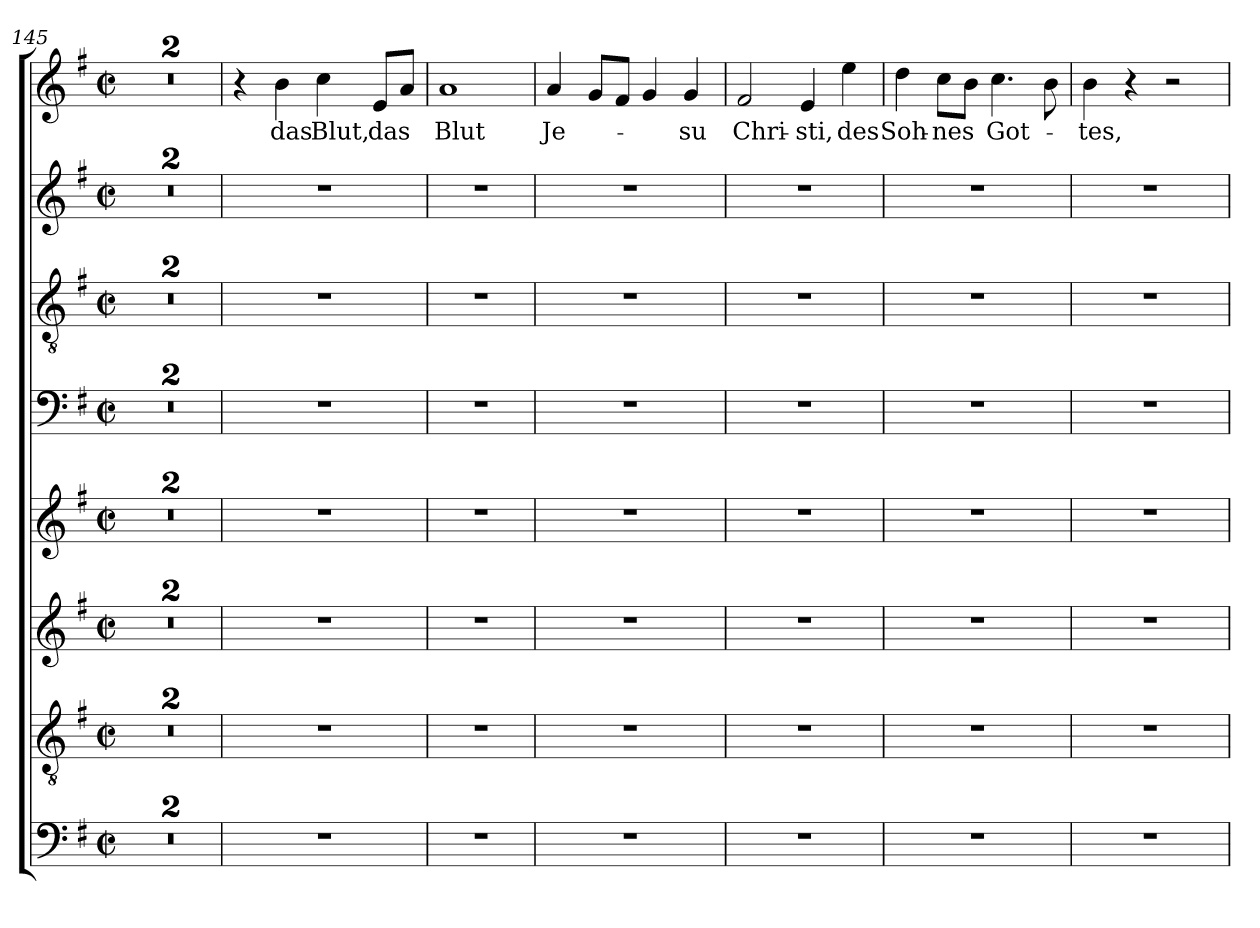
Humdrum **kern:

**kern	**kern	**kern	**kern	**kern	**kern	**kern	**kern	**text
*part8	*part7	*part6	*part5	*part4	*part3	*part2	*part1	*part1
*staff8	*staff7	*staff6	*staff5	*staff4	*staff3	*staff2	*staff1	*staff1
*clefF4	*clefGv2	*clefG2	*clefG2	*clefF4	*clefGv2	*clefG2	*clefG2	*
*k[f#]	*k[f#]	*k[f#]	*k[f#]	*k[f#]	*k[f#]	*k[f#]	*k[f#]	*
*G:	*G:	*G:	*G:	*G:	*G:	*G:	*G:	*
*M2/2	*M2/2	*M2/2	*M2/2	*M2/2	*M2/2	*M2/2	*M2/2	*
*met(c|)	*met(c|)	*met(c|)	*met(c|)	*met(c|)	*met(c|)	*met(c|)	*met(c|)	*
=145	=145	=145	=145	=145	=145	=145	=145	=145
1r	1r	1r	1r	1r	1r	1r	1r	.
=146	=146	=146	=146	=146	=146	=146	=146	=146
1r	1r	1r	1r	1r	1r	1r	1r	.
=147	=147	=147	=147	=147	=147	=147	=147	=147
1r	1r	1r	1r	1r	1r	1r	4r	.
!	!	!	!	!	!	!	!	!LO:LY:b
.	.	.	.	.	.	.	4b\	das
!	!	!	!	!	!	!	!	!LO:LY:b
.	.	.	.	.	.	.	4cc\	Blut,
!	!	!	!	!	!	!	!	!LO:LY:b
.	.	.	.	.	.	.	8e/L	das
.	.	.	.	.	.	.	8a/J	.
=148	=148	=148	=148	=148	=148	=148	=148	=148
!	!	!	!	!	!	!	!	!LO:LY:b
1r	1r	1r	1r	1r	1r	1r	1a	Blut
=149	=149	=149	=149	=149	=149	=149	=149	=149
!	!	!	!	!	!	!	!	!LO:LY:b
1r	1r	1r	1r	1r	1r	1r	4a/	Je-
.	.	.	.	.	.	.	8g/L	.
.	.	.	.	.	.	.	8f#/J	.
.	.	.	.	.	.	.	4g/	.
!	!	!	!	!	!	!	!	!LO:LY:b
.	.	.	.	.	.	.	4g/	-su
=150	=150	=150	=150	=150	=150	=150	=150	=150
!	!	!	!	!	!	!	!	!LO:LY:b
1r	1r	1r	1r	1r	1r	1r	2f#/	Chri-
!	!	!	!	!	!	!	!	!LO:LY:b
.	.	.	.	.	.	.	4e/	-sti,
!	!	!	!	!	!	!	!	!LO:LY:b
.	.	.	.	.	.	.	4ee\	des
!!LO:LB:g=z
=151	=151	=151	=151	=151	=151	=151	=151	=151
!	!	!	!	!	!	!	!	!LO:LY:b
1r	1r	1r	1r	1r	1r	1r	4dd\	Soh-
!	!	!	!	!	!	!	!	!LO:LY:b
.	.	.	.	.	.	.	8cc\L	-nes
.	.	.	.	.	.	.	8b\J	.
!	!	!	!	!	!	!	!	!LO:LY:b
.	.	.	.	.	.	.	4.cc\	Got-
.	.	.	.	.	.	.	8b\	.
=152	=152	=152	=152	=152	=152	=152	=152	=152
!	!	!	!	!	!	!	!	!LO:LY:b
1r	1r	1r	1r	1r	1r	1r	4b\	-tes,
.	.	.	.	.	.	.	4r	.
.	.	.	.	.	.	.	2r	.
=	=	=	=	=	=	=	=	=
*-	*-	*-	*-	*-	*-	*-	*-	*-
